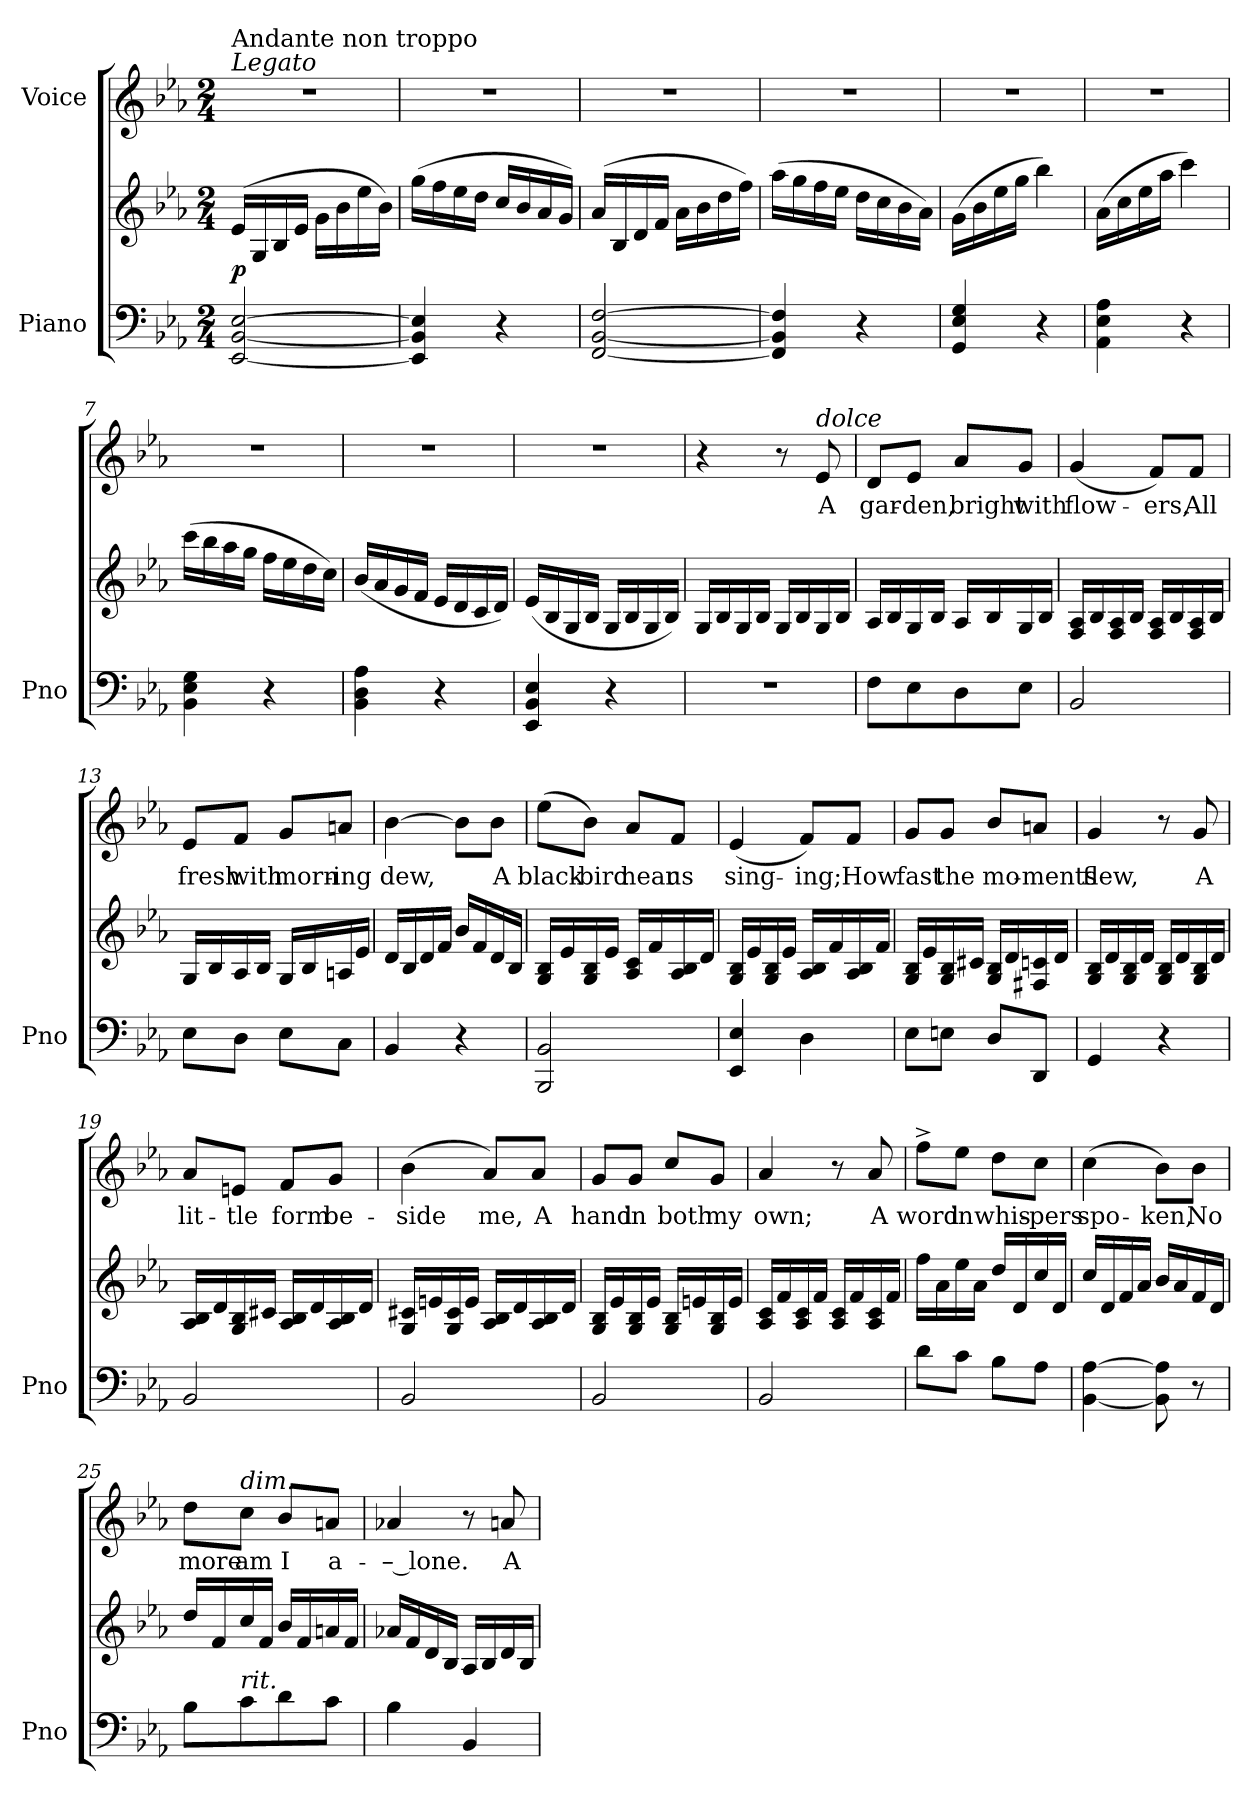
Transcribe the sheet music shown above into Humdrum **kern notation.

**kern	**kern	**dynam	**kern	**text
*part2	*part2	*part2	*part1	*part1
*staff3	*staff2	*staff2/3	*staff1	*staff1
*I"Piano	*	*	*I"Voice	*
*I'Pno	*	*	*	*
*clefF4	*clefG2	*	*clefG2	*
*k[b-e-a-]	*k[b-e-a-]	*	*k[b-e-a-]	*
*M2/4	*M2/4	*	*M2/4	*
=1	=1	=1	=1	=1
!	!	!	!LO:TX:a:i:t=Legato	!
!	!	!	!LO:TX:a:t=Andante non troppo	!
!	!	!LO:DY:b	!	!
[2EE-/ [2BB-/ [2E-/	(16e-/LL	p	2r	.
.	16G/	.	.	.
.	16B-/	.	.	.
.	16e-/JJ	.	.	.
.	16g\LL	.	.	.
.	16b-\	.	.	.
.	16ee-\	.	.	.
.	16b-\JJ)	.	.	.
=2	=2	=2	=2	=2
4EE-/] 4BB-/] 4E-/]	(16gg\LL	.	2r	.
.	16ff\	.	.	.
.	16ee-\	.	.	.
.	16dd\JJ	.	.	.
4r	16cc/LL	.	.	.
.	16b-/	.	.	.
.	16a-/	.	.	.
.	16g/JJ)	.	.	.
=3	=3	=3	=3	=3
[2FF/ [2BB-/ [2F/	(16a-/LL	.	2r	.
.	16B-/	.	.	.
.	16d/	.	.	.
.	16f/JJ	.	.	.
.	16a-\LL	.	.	.
.	16b-\	.	.	.
.	16dd\	.	.	.
.	16ff\JJ)	.	.	.
=4	=4	=4	=4	=4
4FF/] 4BB-/] 4F/]	(16aa-\LL	.	2r	.
.	16gg\	.	.	.
.	16ff\	.	.	.
.	16ee-\JJ	.	.	.
4r	16dd\LL	.	.	.
.	16cc\	.	.	.
.	16b-\	.	.	.
.	16a-\JJ)	.	.	.
=5	=5	=5	=5	=5
4GG/ 4E-/ 4G/	(16g\LL	.	2r	.
.	16b-\	.	.	.
.	16ee-\	.	.	.
.	16gg\JJ	.	.	.
4r	4bb-\)	.	.	.
=6	=6	=6	=6	=6
4AA-\ 4E-\ 4A-\	(16a-\LL	.	2r	.
.	16cc\	.	.	.
.	16ee-\	.	.	.
.	16aa-\JJ	.	.	.
4r	4ccc\)	.	.	.
=7	=7	=7	=7	=7
4BB-\ 4E-\ 4G\	(16ccc\LL	.	2r	.
.	16bb-\	.	.	.
.	16aa-\	.	.	.
.	16gg\JJ	.	.	.
4r	16ff\LL	.	.	.
.	16ee-\	.	.	.
.	16dd\	.	.	.
.	16cc\JJ)	.	.	.
=8	=8	=8	=8	=8
4BB-\ 4D\ 4A-\	(16b-/LL	.	2r	.
.	16a-/	.	.	.
.	16g/	.	.	.
.	16f/JJ	.	.	.
4r	16e-/LL	.	.	.
.	16d/	.	.	.
.	16c/	.	.	.
.	16d/JJ)	.	.	.
=9	=9	=9	=9	=9
4EE-/ 4BB-/ 4E-/	(16e-/LL	.	2r	.
.	16B-/	.	.	.
.	16G/	.	.	.
.	16B-/JJ	.	.	.
4r	16G/LL	.	.	.
.	16B-/	.	.	.
.	16G/	.	.	.
.	16B-/JJ)	.	.	.
=10	=10	=10	=10	=10
2r	16G/LL	.	4r	.
.	16B-/	.	.	.
.	16G/	.	.	.
.	16B-/JJ	.	.	.
.	16G/LL	.	8r	.
.	16B-/	.	.	.
!	!	!	!LO:TX:i:t=dolce	!
.	16G/	.	8e-/	A
.	16B-/JJ	.	.	.
=11	=11	=11	=11	=11
8F\L	16A-/LL	.	8d/L	gar-
.	16B-/	.	.	.
8E-\	16G/	.	8e-/J	-den,
.	16B-/JJ	.	.	.
8D\	16A-/LL	.	8a-/L	bright
.	16B-/	.	.	.
8E-\J	16G/	.	8g/J	with
.	16B-/JJ	.	.	.
=12	=12	=12	=12	=12
2BB-/	16F/ 16A-/LL	.	(4g/	flow-
.	16B-/	.	.	.
.	16F/ 16A-/	.	.	.
.	16B-/JJ	.	.	.
.	16F/ 16A-/LL	.	8f/L)	-ers,
.	16B-/	.	.	.
.	16F/ 16A-/	.	8f/J	All
.	16B-/JJ	.	.	.
=13	=13	=13	=13	=13
8E-\L	16G/LL	.	8e-/L	fresh
.	16B-/	.	.	.
8D\J	16A-/	.	8f/J	with
.	16B-/JJ	.	.	.
8E-\L	16G/LL	.	8g/L	morn-
.	16B-/	.	.	.
8C\J	16An/	.	8an/J	-ing
.	16e-/JJ	.	.	.
=14	=14	=14	=14	=14
4BB-/	16d/LL	.	[4b-\	dew,
.	16B-/	.	.	.
.	16d/	.	.	.
.	16f/JJ	.	.	.
4r	16b-/LL	.	8b-\L]	.
.	16f/	.	.	.
.	16d/	.	8b-\J	A
.	16B-/JJ	.	.	.
=15	=15	=15	=15	=15
2BBB-/ 2BB-/	16G/ 16B-/LL	.	(8ee-\L	black-
.	16e-/	.	.	.
.	16G/ 16B-/	.	8b-\J)	-bird
.	16e-/JJ	.	.	.
.	16A-/ 16c/LL	.	8a-/L	near
.	16f/	.	.	.
.	16A-/ 16B-/	.	8f/J	us
.	16d/JJ	.	.	.
=16	=16	=16	=16	=16
4EE-/ 4E-/	16G/ 16B-/LL	.	(4e-/	sing-
.	16e-/	.	.	.
.	16G/ 16B-/	.	.	.
.	16e-/JJ	.	.	.
4D\	16A-/ 16B-/LL	.	8f/L)	-ing;
.	16f/	.	.	.
.	16A-/ 16B-/	.	8f/J	How
.	16f/JJ	.	.	.
=17	=17	=17	=17	=17
8E-\L	16G/ 16B-/LL	.	8g/L	fast
.	16e-/	.	.	.
8En\J	16G/ 16B-/	.	8g/J	the
.	16c#X/JJ	.	.	.
8D/L	16G/ 16B-/LL	.	8b-/L	mo-
.	16d/	.	.	.
8DD/J	16F#X/ 16cn/	.	8an/J	-ments
.	16d/JJ	.	.	.
=18	=18	=18	=18	=18
4GG/	16G/ 16B-/LL	.	4g/	flew,
.	16d/	.	.	.
.	16G/ 16B-/	.	.	.
.	16d/JJ	.	.	.
4r	16G/ 16B-/LL	.	8r	.
.	16d/	.	.	.
.	16G/ 16B-/	.	8g/	A
.	16d/JJ	.	.	.
=19	=19	=19	=19	=19
2BB-/	16A-/ 16B-/LL	.	8a-/L	lit-
.	16d/	.	.	.
.	16G/ 16B-/	.	8en/J	-tle
.	16c#X/JJ	.	.	.
.	16A-/ 16B-/LL	.	8f/L	form
.	16d/	.	.	.
.	16A-/ 16B-/	.	8g/J	be-
.	16d/JJ	.	.	.
=20	=20	=20	=20	=20
2BB-/	16G/ 16c#X/LL	.	(4b-\	-side
.	16en/	.	.	.
.	16G/ 16c#/	.	.	.
.	16e/JJ	.	.	.
.	16A-/ 16B-/LL	.	8a-/L)	me,
.	16d/	.	.	.
.	16A-/ 16B-/	.	8a-/J	A
.	16d/JJ	.	.	.
=21	=21	=21	=21	=21
2BB-/	16G/ 16B-/LL	.	8g/L	hand
.	16e-/	.	.	.
.	16G/ 16B-/	.	8g/J	in
.	16e-/JJ	.	.	.
.	16G/ 16B-/LL	.	8cc/L	both
.	16en/	.	.	.
.	16G/ 16B-/	.	8g/J	my
.	16e/JJ	.	.	.
=22	=22	=22	=22	=22
2BB-/	16A-/ 16c/LL	.	4a-/	own;
.	16f/	.	.	.
.	16A-/ 16c/	.	.	.
.	16f/JJ	.	.	.
.	16A-/ 16c/LL	.	8r	.
.	16f/	.	.	.
.	16A-/ 16c/	.	8a-/	A
.	16f/JJ	.	.	.
=23	=23	=23	=23	=23
8d\L	16ff\LL	.	8ff^\L	word
.	16a-\	.	.	.
8c\J	16ee-\	.	8ee-\J	in
.	16a-\JJ	.	.	.
8B-\L	16dd/LL	.	8dd\L	whis-
.	16d/	.	.	.
8A-\J	16cc/	.	8cc\J	-pers
.	16d/JJ	.	.	.
=24	=24	=24	=24	=24
[4BB-\ [4A-\	16cc/LL	.	(4cc\	spo-
.	16d/	.	.	.
.	16f/	.	.	.
.	16a-/JJ	.	.	.
8BB-\] 8A-\]	16b-/LL	.	8b-\L)	-ken,
.	16a-/	.	.	.
8r	16f/	.	8b-\J	No
.	16d/JJ	.	.	.
=25	=25	=25	=25	=25
8B-\L	16dd/LL	.	8dd\L	more
.	16f/	.	.	.
!	!	!	!LO:TX:a:i:t=dim.	!
!LO:TX:i:t=rit.	!	!	!	!
8c\	16cc/	.	8cc\J	am
.	16f/JJ	.	.	.
8d\	16b-/LL	.	8b-/L	I
.	16f/	.	.	.
8c\J	16an/	.	8an/J	a-
.	16f/JJ	.	.	.
=26	=26	=26	=26	=26
4B-\	16a-X/LL	.	4a-X/	-– lone.
.	16f/	.	.	.
.	16d/	.	.	.
.	16B-/JJ	.	.	.
4BB-/	16A-/LL	.	8r	.
.	16B-/	.	.	.
.	16d/	.	8an/	A
.	16B-/JJ	.	.	.
=	=	=	=	=
*-	*-	*-	*-	*-
